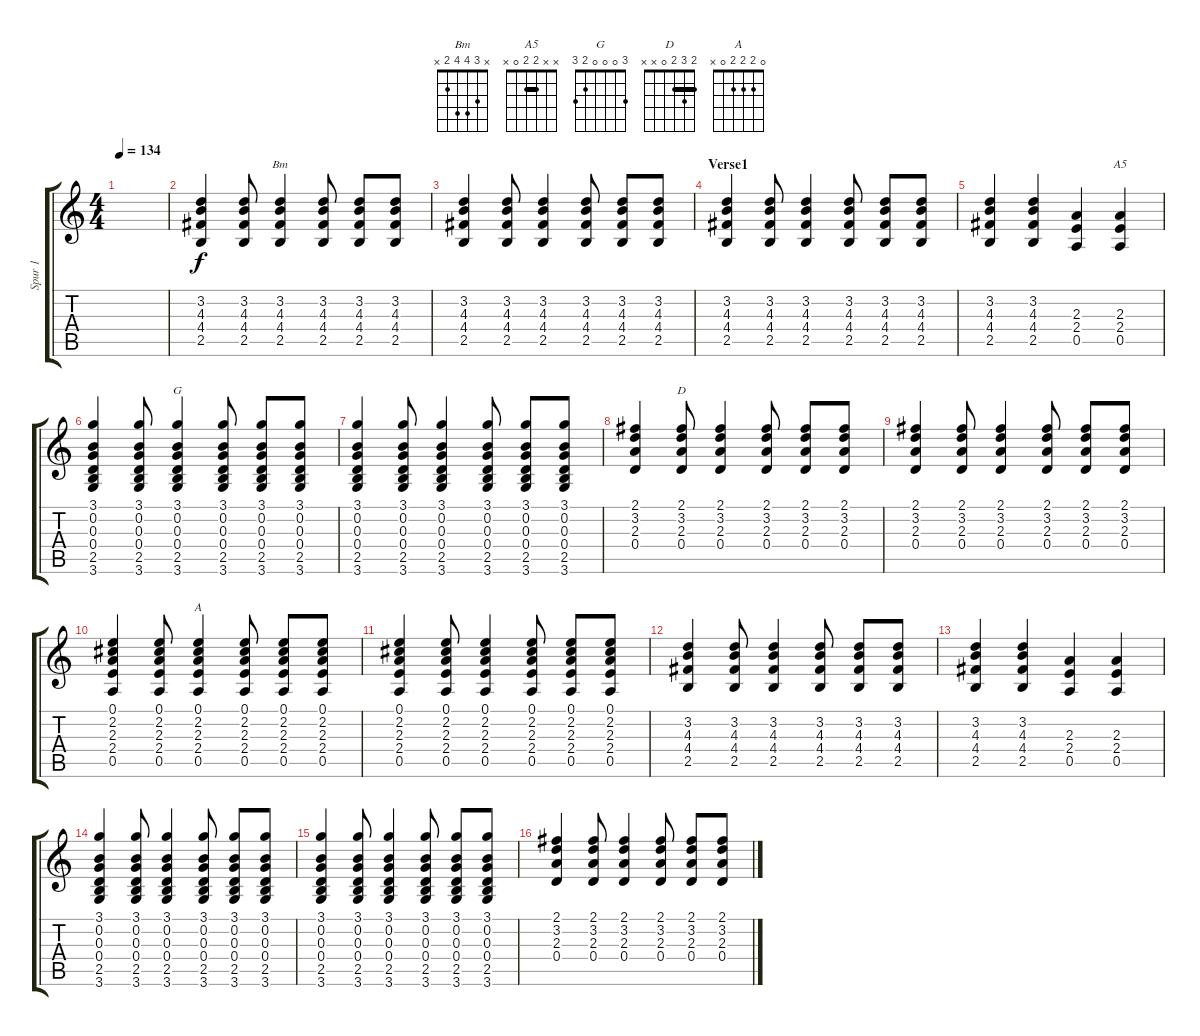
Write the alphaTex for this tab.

\track ("Spur 1" "Spur 1") {instrument acousticguitarsteel}
\staff {score tabs}
\tuning (E4 B3 G3 D3 A2 E2) {hide}
\chord ("Bm" x 3 4 4 2 x)
\chord ("A5" x x 2 2 0 x) {barre 2}
\chord ("G" 3 0 0 0 2 3)
\chord ("D" 2 3 2 0 x x) {barre 2}
\chord ("A" 0 2 2 2 0 x)
\ts (4 4)
\tempo 134
\clef g2
\ks c
|
(3.2 4.3 4.4 2.5).4 (3.2 4.3 4.4 2.5).8 (3.2 4.3 4.4 2.5).4{ch "Bm"} (3.2 4.3 4.4 2.5).8 (3.2 4.3 4.4 2.5).8 (3.2 4.3 4.4 2.5).8 |
(3.2 4.3 4.4 2.5).4 (3.2 4.3 4.4 2.5).8 (3.2 4.3 4.4 2.5).4 (3.2 4.3 4.4 2.5).8 (3.2 4.3 4.4 2.5).8 (3.2 4.3 4.4 2.5).8 |
\section ("" "Verse1")
(3.2 4.3 4.4 2.5).4 (3.2 4.3 4.4 2.5).8 (3.2 4.3 4.4 2.5).4 (3.2 4.3 4.4 2.5).8 (3.2 4.3 4.4 2.5).8 (3.2 4.3 4.4 2.5).8 |
(3.2 4.3 4.4 2.5).4 (3.2 4.3 4.4 2.5).4 (2.3 2.4 0.5).4 (2.3 2.4 0.5).4{ch "A5"} |
(3.1 0.2 0.3 0.4 2.5 3.6).4 (3.1 0.2 0.3 0.4 2.5 3.6).8 (3.1 0.2 0.3 0.4 2.5 3.6).4{ch "G"} (3.1 0.2 0.3 0.4 2.5 3.6).8 (3.1 0.2 0.3 0.4 2.5 3.6).8 (3.1 0.2 0.3 0.4 2.5 3.6).8 |
(3.1 0.2 0.3 0.4 2.5 3.6).4 (3.1 0.2 0.3 0.4 2.5 3.6).8 (3.1 0.2 0.3 0.4 2.5 3.6).4 (3.1 0.2 0.3 0.4 2.5 3.6).8 (3.1 0.2 0.3 0.4 2.5 3.6).8 (3.1 0.2 0.3 0.4 2.5 3.6).8 |
(2.1 3.2 2.3 0.4).4 (2.1 3.2 2.3 0.4).8{ch "D"} (2.1 3.2 2.3 0.4).4 (2.1 3.2 2.3 0.4).8 (2.1 3.2 2.3 0.4).8 (2.1 3.2 2.3 0.4).8 |
(2.1 3.2 2.3 0.4).4 (2.1 3.2 2.3 0.4).8 (2.1 3.2 2.3 0.4).4 (2.1 3.2 2.3 0.4).8 (2.1 3.2 2.3 0.4).8 (2.1 3.2 2.3 0.4).8 |
(0.1 2.2 2.3 2.4 0.5).4 (0.1 2.2 2.3 2.4 0.5).8 (0.1 2.2 2.3 2.4 0.5).4{ch "A"} (0.1 2.2 2.3 2.4 0.5).8 (0.1 2.2 2.3 2.4 0.5).8 (0.1 2.2 2.3 2.4 0.5).8 |
(0.1 2.2 2.3 2.4 0.5).4 (0.1 2.2 2.3 2.4 0.5).8 (0.1 2.2 2.3 2.4 0.5).4 (0.1 2.2 2.3 2.4 0.5).8 (0.1 2.2 2.3 2.4 0.5).8 (0.1 2.2 2.3 2.4 0.5).8 |
(3.2 4.3 4.4 2.5).4 (3.2 4.3 4.4 2.5).8 (3.2 4.3 4.4 2.5).4 (3.2 4.3 4.4 2.5).8 (3.2 4.3 4.4 2.5).8 (3.2 4.3 4.4 2.5).8 |
(3.2 4.3 4.4 2.5).4 (3.2 4.3 4.4 2.5).4 (2.3 2.4 0.5).4 (2.3 2.4 0.5).4 |
(3.1 0.2 0.3 0.4 2.5 3.6).4 (3.1 0.2 0.3 0.4 2.5 3.6).8 (3.1 0.2 0.3 0.4 2.5 3.6).4 (3.1 0.2 0.3 0.4 2.5 3.6).8 (3.1 0.2 0.3 0.4 2.5 3.6).8 (3.1 0.2 0.3 0.4 2.5 3.6).8 |
(3.1 0.2 0.3 0.4 2.5 3.6).4 (3.1 0.2 0.3 0.4 2.5 3.6).8 (3.1 0.2 0.3 0.4 2.5 3.6).4 (3.1 0.2 0.3 0.4 2.5 3.6).8 (3.1 0.2 0.3 0.4 2.5 3.6).8 (3.1 0.2 0.3 0.4 2.5 3.6).8 |
(2.1 3.2 2.3 0.4).4 (2.1 3.2 2.3 0.4).8 (2.1 3.2 2.3 0.4).4 (2.1 3.2 2.3 0.4).8 (2.1 3.2 2.3 0.4).8 (2.1 3.2 2.3 0.4).8
